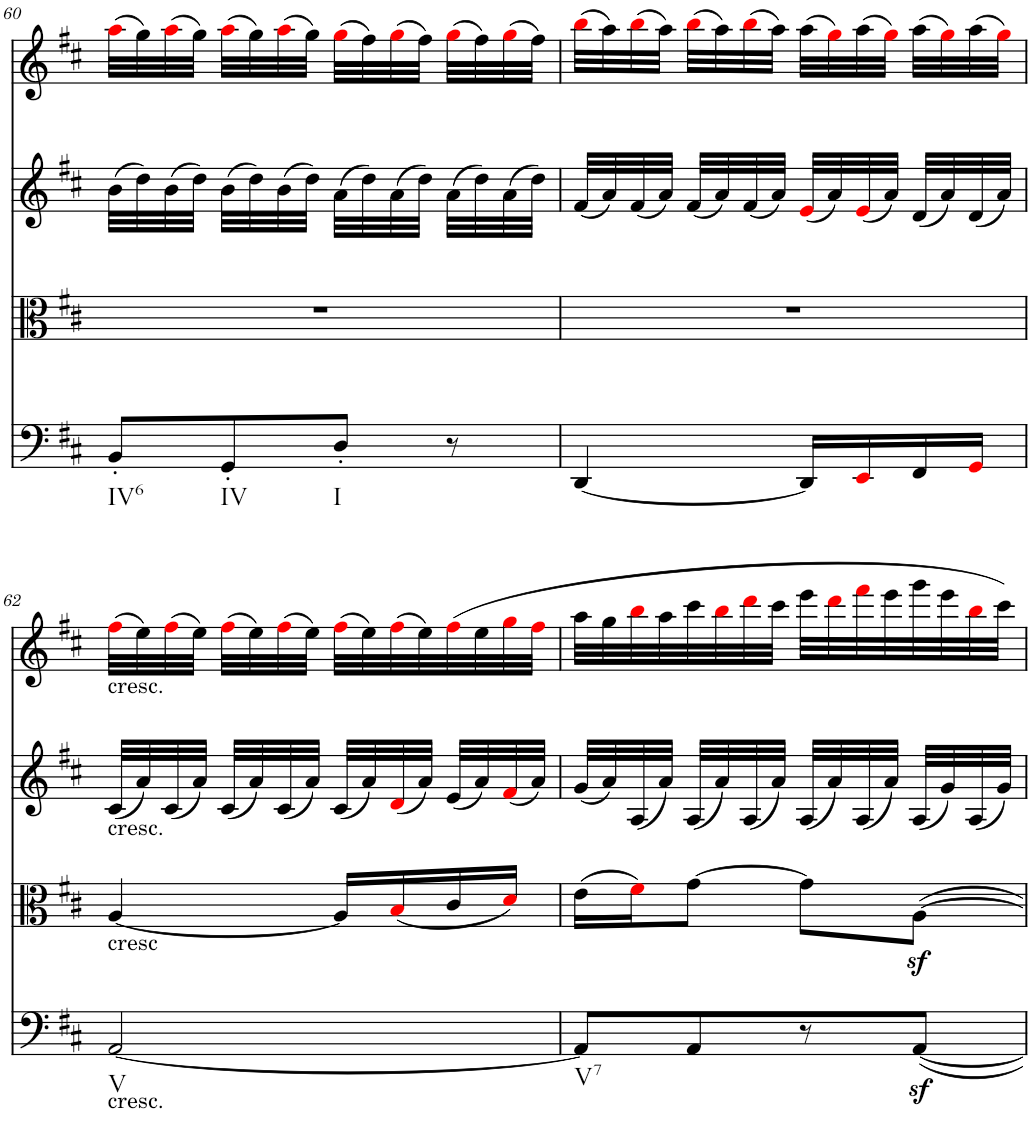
**kern	**kern	**kern	**kern
*part4	*part3	*part2	*part1
*staff4	*staff3	*staff2	*staff1
*I"Violoncello	*I"Viola	*I"Violin 2	*I"Violin 1
*I'Vc	*I'Vla	*I'Vln	*I'Vln
!!LO:PB:g=z
*clefF4	*clefC3	*clefG2	*clefG2
*k[f#c#]	*k[f#c#]	*k[f#c#]	*k[f#c#]
*D:	*D:	*D:	*D:
*M2/4	*M2/4	*M2/4	*M2/4
=60	=60	=60	=60
!LO:TX:b:t=IV6	!	!	!
8BB'/L	2r	(32b\LLL	(32aai\LLL
.	.	32dd\)	32gg\)
.	.	(32b\	(32aai\
.	.	32dd\JJJ)	32gg\JJJ)
!LO:TX:b:t=IV	!	!	!
8GG'/	.	(32b\LLL	(32aai\LLL
.	.	32dd\)	32gg\)
.	.	(32b\	(32aai\
.	.	32dd\JJJ)	32gg\JJJ)
!LO:TX:b:t=I	!	!	!
8D'/J	.	(32a\LLL	(32ggi\LLL
.	.	32dd\)	32ff#\)
.	.	(32a\	(32ggi\
.	.	32dd\JJJ)	32ff#\JJJ)
8r	.	(32a\LLL	(32ggi\LLL
.	.	32dd\)	32ff#\)
.	.	(32a\	(32ggi\
.	.	32dd\JJJ)	32ff#\JJJ)
=61	=61	=61	=61
[4DD/	2r	(32f#/LLL	(32bbi\LLL
.	.	32a/)	32aa\)
.	.	(32f#/	(32bbi\
.	.	32a/JJJ)	32aa\JJJ)
.	.	(32f#/LLL	(32bbi\LLL
.	.	32a/)	32aa\)
.	.	(32f#/	(32bbi\
.	.	32a/JJJ)	32aa\JJJ)
16DD/LL]	.	(32ei/LLL	(32aa\LLL
.	.	32a/)	32ggi\)
16EEi/	.	(32ei/	(32aa\
.	.	32a/JJJ)	32ggi\JJJ)
16FF#/	.	(32d/LLL	(32aa\LLL
.	.	32a/)	32ggi\)
16GGi/JJ	.	(32d/	(32aa\
.	.	32a/JJJ)	32ggi\JJJ)
!!LO:LB:g=z
=62	=62	=62	=62
!	!	!	!LO:TX:b:t=cresc.
!	!	!LO:TX:b:t=cresc.	!
!	!LO:TX:b:t=cresc	!	!
!LO:TX:b:t=cresc.	!	!	!
!LO:TX:b:t=V	!	!	!
[2AA/	[4A/	(32c#/LLL	(32ff#i\LLL
.	.	32a/)	32ee\)
.	.	(32c#/	(32ff#i\
.	.	32a/JJJ)	32ee\JJJ)
.	.	(32c#/LLL	(32ff#i\LLL
.	.	32a/)	32ee\)
.	.	(32c#/	(32ff#i\
.	.	32a/JJJ)	32ee\JJJ)
.	16A/LL]	(32c#/LLL	(32ff#i\LLL
.	.	32a/)	32ee\)
.	(16Bi/	(32di/	(32ff#i\
.	.	32a/JJJ)	32ee\)
.	16c#/	(32e/LLL	(32ff#i\
.	.	32a/)	32ee\
.	16di/JJ)	(32f#i/	32ggi\
.	.	32a/JJJ)	32ff#i\JJJ
=63	=63	=63	=63
!LO:TX:b:t=V7	!	!	!
8AA/L]	(16e\LL	(32g/LLL	32aa\LLL
.	.	32a/)	32gg\
.	16f#i\J)	(32A/	32bbi\
.	.	32a/JJJ)	32aa\
8AA/	[8g\J	(32A/LLL	32ccc#\
.	.	32a/)	32bbi\
.	.	(32A/	32dddi\
.	.	32a/JJJ)	32ccc#\JJJ
8r	8g\L]	(32A/LLL	32eee\LLL
.	.	32a/)	32dddi\
.	.	(32A/	32fff#i\
.	.	32a/JJJ)	32eee\
[8AAz</J	[8Az<\J	(32A/LLL	32ggg\
.	.	32g/)	32eee\
.	.	(32A/	32bbi\
.	.	32g/JJJ)	32ccc#\JJJ)
=	=	=	=
*-	*-	*-	*-
